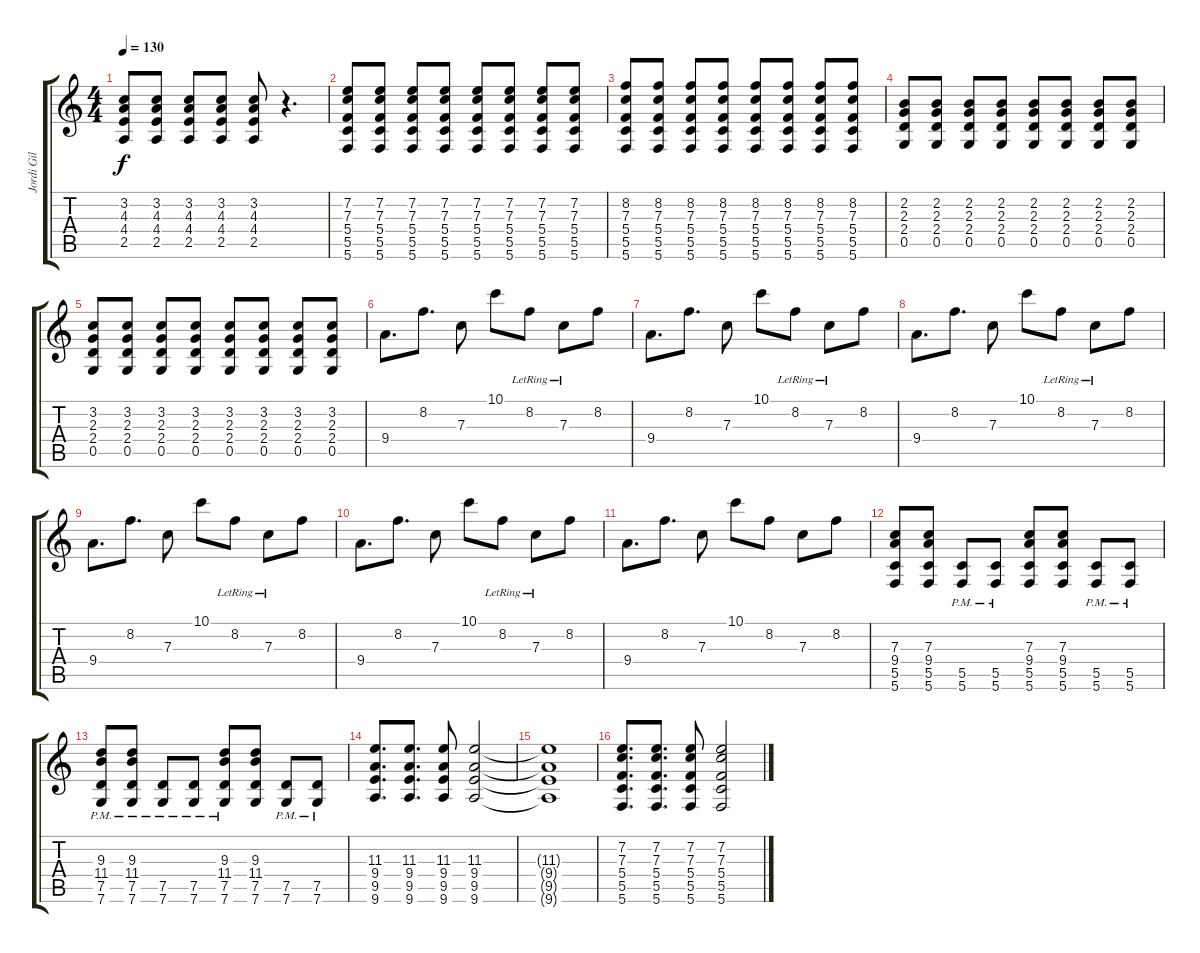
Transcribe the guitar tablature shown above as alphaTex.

\track ("Jordi Gil" "Jordi Gil") {instrument overdrivenguitar}
\staff {score tabs}
\tuning (D4 A3 F3 C3 G2 C2) {hide}
\ts (4 4)
\tempo 130
\clef g2
\ks c
(3.2 4.3 4.4 2.5).8{dy f} (3.2 4.3 4.4 2.5).8 (3.2 4.3 4.4 2.5).8 (3.2 4.3 4.4 2.5).8 (3.2 4.3 4.4 2.5).8 r.4{d} |
(7.2 7.3 5.4 5.5 5.6).8 (7.2 7.3 5.4 5.5 5.6).8 (7.2 7.3 5.4 5.5 5.6).8 (7.2 7.3 5.4 5.5 5.6).8 (7.2 7.3 5.4 5.5 5.6).8 (7.2 7.3 5.4 5.5 5.6).8 (7.2 7.3 5.4 5.5 5.6).8 (7.2 7.3 5.4 5.5 5.6).8 |
(8.2 7.3 5.4 5.5 5.6).8 (8.2 7.3 5.4 5.5 5.6).8 (8.2 7.3 5.4 5.5 5.6).8 (8.2 7.3 5.4 5.5 5.6).8 (8.2 7.3 5.4 5.5 5.6).8 (8.2 7.3 5.4 5.5 5.6).8 (8.2 7.3 5.4 5.5 5.6).8 (8.2 7.3 5.4 5.5 5.6).8 |
(2.2 2.3 2.4 0.5).8 (2.2 2.3 2.4 0.5).8 (2.2 2.3 2.4 0.5).8 (2.2 2.3 2.4 0.5).8 (2.2 2.3 2.4 0.5).8 (2.2 2.3 2.4 0.5).8 (2.2 2.3 2.4 0.5).8 (2.2 2.3 2.4 0.5).8 |
(3.2 2.3 2.4 0.5).8 (3.2 2.3 2.4 0.5).8 (3.2 2.3 2.4 0.5).8 (3.2 2.3 2.4 0.5).8 (3.2 2.3 2.4 0.5).8 (3.2 2.3 2.4 0.5).8 (3.2 2.3 2.4 0.5).8 (3.2 2.3 2.4 0.5).8 |
9.4.8{d} 8.2.8{d} 7.3.8 10.1.8 8.2{lr}.8 7.3{lr}.8 8.2.8 |
9.4.8{d} 8.2.8{d} 7.3.8 10.1.8 8.2{lr}.8 7.3{lr}.8 8.2.8 |
9.4.8{d} 8.2.8{d} 7.3.8 10.1.8 8.2{lr}.8 7.3{lr}.8 8.2.8 |
9.4.8{d} 8.2.8{d} 7.3.8 10.1.8 8.2{lr}.8 7.3{lr}.8 8.2.8 |
9.4.8{d} 8.2.8{d} 7.3.8 10.1.8 8.2{lr}.8 7.3{lr}.8 8.2.8 |
9.4.8{d} 8.2.8{d} 7.3.8 10.1.8 8.2.8 7.3.8 8.2.8 |
(7.3 9.4 5.5 5.6).8 (7.3 9.4 5.5 5.6).8 (5.5{pm} 5.6{pm}).8 (5.5{pm} 5.6{pm}).8 (7.3 9.4 5.5 5.6).8 (7.3 9.4 5.5 5.6).8 (5.5{pm} 5.6{pm}).8 (5.5{pm} 5.6{pm}).8 |
(9.3 11.4 7.5 7.6{pm}).8 (9.3 11.4 7.5 7.6{pm}).8 (7.5{pm} 7.6{pm}).8 (7.5{pm} 7.6{pm}).8 (9.3 11.4 7.5 7.6{pm}).8 (9.3 11.4 7.5 7.6).8 (7.5{pm} 7.6{pm}).8 (7.5{pm} 7.6{pm}).8 |
(11.3 9.4 9.5 9.6).8{d} (11.3 9.4 9.5 9.6).8{d} (11.3 9.4 9.5 9.6).8 (11.3 9.4 9.5 9.6).2 |
(11.3{t} 9.4{t} 9.5{t} 9.6{t}).1 |
(7.2 7.3 5.4 5.5 5.6).8{d} (7.2 7.3 5.4 5.5 5.6).8{d} (7.2 7.3 5.4 5.5 5.6).8 (7.2 7.3 5.4 5.5 5.6).2
